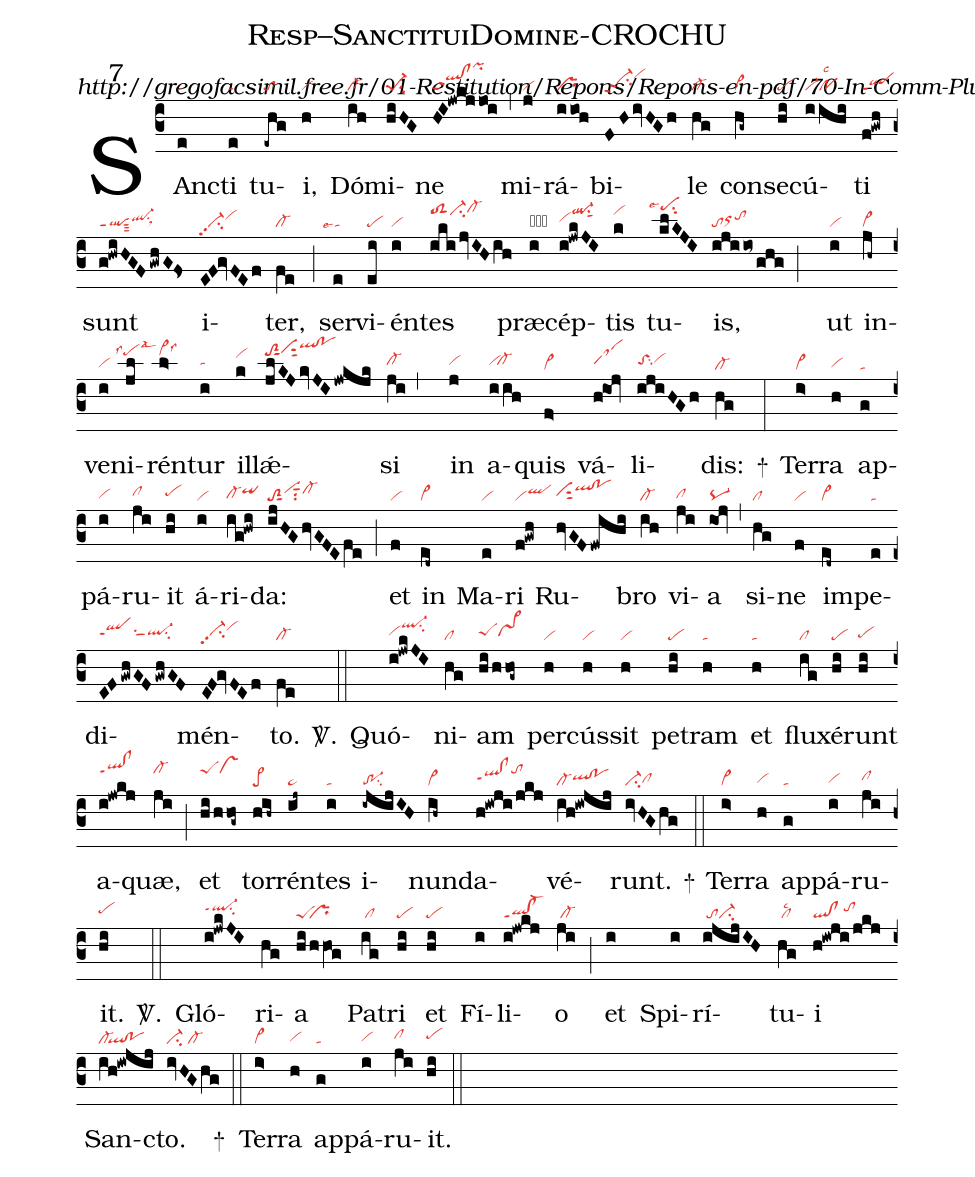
name: Resp--SanctituiDomine-CROCHU;
commentary: http://gregofacsimil.free.fr/01-Restitution/Repons/Repons-en-pdf/70-In-Comm-Plur-Mart/04-Sancti-tui-Domine-mirabile.pdf;
mode: 7;
nabc-lines: 1;
%%
(c3)
SAn(e|ta)cti(e|ta) tu(-ehg|to)i,(h|vi) Dó(ih|cl-)mi(hiHG|pe-1su2)ne(HI!jwkjjoi|qlhj!clhjppt2pihp) (,)
mi(j|vi)rá(iioh|pr)bi(FHivHGh|vi-hippt2su2vihk)le(hg|cl-) con(hg~|vi>)se(hi|pe)cú(iihi|vi-polsc2)ti(f!gwh|qlppt1) sunt(g!hwiHGFgwhG!fs|qlppt1sut3ql-hhsu1sux1) i(EF!gvFEf|vi-pp2su2vihi)ter,(fe|cl-) (;)
ser(e|```talse4)vi(ei|pe)én(i|vi)tes(iki/jvIHih|toS2hkci-hkcl-hl) præ(i|vu)cép(i!jwkJI|vihhql-hksu1sut1)tis(k|vihk) tu(klKJI|```pehmsu2lse4)is,(ijiio~/ghg;|toorhhtohi) ut(i|vi) in(jh~|vi>)ve(i|vihg)ni(jl|```pehllss4lsal3)rén(l>|vi>hllss6)tur(i|tahh) il(k|vihk)lǽ(jlKJkvJIjwkjk|toS2hlsut1vihmsut2qlhp!pohp)si(ji,|cl-hh) in(j|vihh) a(iih|vihh`cl-hh)quis(f>|vi>) vá(hiOj|saMhh)li(ijiHGh|toShhsu2vihi)dis:(hg|cl-) +(:)
Ter(i>|vi>)ra(h|vihg) ap(g|ta)pá(i|vihg)ru(ji|clhh)it(hi|pehh) á(i|vi)ri(ig!hwi|cl-hgqihi)da:(ijHGhvGFEfe|toS2sut1vihisut1su2cl-hi) (;)
et(f|vi) in(ed~|vi>) Ma(e|vi)ri(f!gwh|viqlhi) Ru(hvGFfwihi|vihhsut2qlhj!pohj)bro(ih|cl-) vi(ji|clhg)a(iOj|pq-) (,)
si(hg|cl)ne(f|vi) im(ed~|vi>)pe(e|ta)di(EFgwhGFgwhGF|qlhhppt1su1sut1ql-hhsu2)mén(EF!gvFEf|vi-hhpp2su2vihj)to.(fe|cl-) <sp>V/</sp>.(::)
Quó(i!jwkJI|vihhql-hksu2)ni(hg|cl)am(hi/hhog~|peShhvs>hh) per(h|vi)cús(h|vi)sit(h|vi) pe(hi|pe)tram(h|ta) et(h|ta) flu(ig|cl)xé(hi|pe)runt(hi|pehg) a(i!jwkj|qlhk!clhkppt1)quæ,(ji|cl-hk) (;)
et(hi/hhog~|peShkvshk) tor(hih~|pe>)rén(ij~|ta>)tes(i|ta) i(-ijijIH|tr-1su2)nun(ih~|vi>)da(h!iwji/jkj|qlhh!clhhppt1tohk)vé(ih!iwjij|cl-qlhh!pohh)runt.(ivHGhg|ci-clhg) +(::)
Ter(i>|vi>)ra(h|vihg) ap(g|ta)pá(i|vihg)ru(ji|clhh)it.(hi|pehh) <sp>V/</sp>.(::)
Gló(i!jwkJI|ql-hippt1su2)ri(hg)a(hi/hhVO!g|peS``pr) Pa(ig|/cl)tri(hi|pe) et(hi|pe) Fí(i)li(i!jwkj|ql!cl-ppt1)o(ji|/cl-) (;)
et(i) Spi(i)rí(i!@jijIH|/toci-)tu(hg|/cllsc2)i(h!iwji/jkj|ql!cl/tohi) San(ih!iw!@jij|cl-``ql!po)cto.(ivHGhg|ci-/cl-) +(::)
Ter(i>|vi>)ra(h|vihg) ap(g|ta)pá(i|vihg)ru(ji|clhh)it.(hi|pehh) (::)
